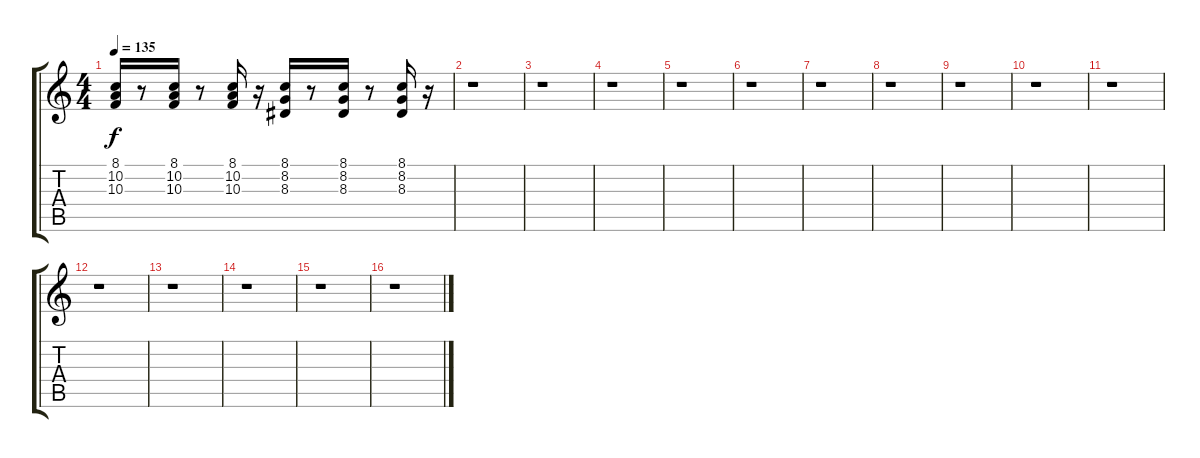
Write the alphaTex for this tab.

\track "" {instrument timpani}
\staff {score tabs}
\tuning (E4 B3 G3 D3 A2 E2) {hide}
\ts (4 4)
\tempo 135
\clef g2
\ks c
(8.1 10.2 10.3).16{dy f} r.8 (8.1 10.2 10.3).16 r.8 (8.1 10.2 10.3).16 r.16 (8.1 8.2 8.3).16 r.8 (8.1 8.2 8.3).16 r.8 (8.1 8.2 8.3).16 r.16 |
r.1 |
r.1 |
r.1 |
r.1 |
r.1 |
r.1 |
r.1 |
r.1 |
r.1 |
r.1 |
r.1 |
r.1 |
r.1 |
r.1 |
r.1
